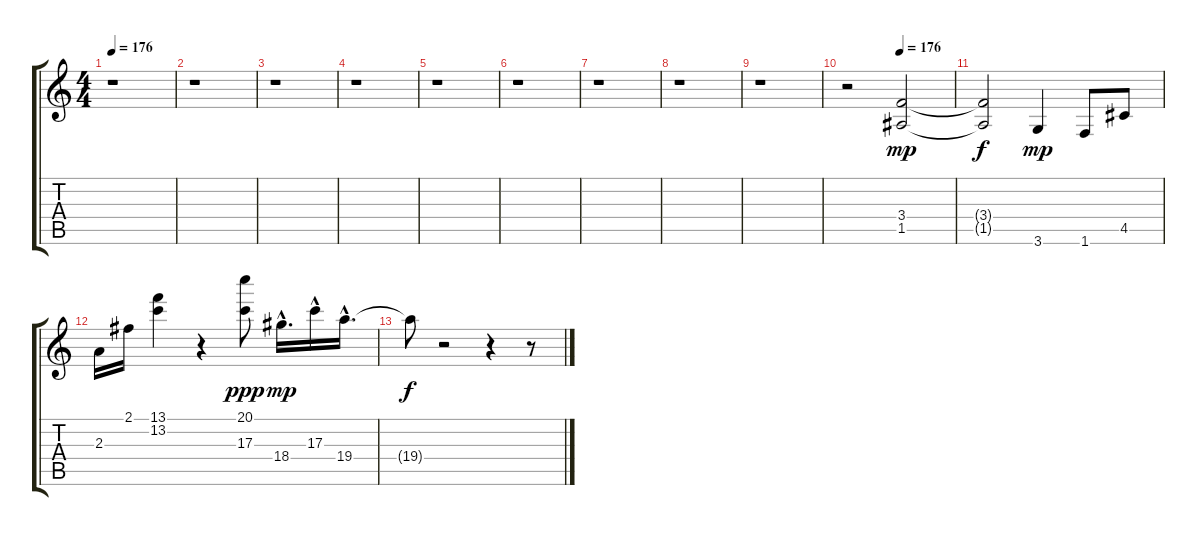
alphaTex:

\track "" {instrument distortionguitar}
\staff {score tabs}
\tuning (E4 B3 G3 D3 A2 E2) {hide}
\ts (4 4)
\tempo 176
\clef g2
\ks c
r.1{dy mp} |
r.1 |
r.1 |
r.1 |
r.1 |
r.1 |
r.1 |
r.1 |
r.1 |
\tempo (176 0.5)
r.2 (3.4 1.5).2 |
(3.4{t} 1.5{t}).2{dy f} 3.6.4{dy mp} 1.6.8 4.5.8 |
2.3.16 2.1.16 (13.1 13.2).4 r.4 (20.1 17.3).8{dy ppp} 18.4{hac}.16{d dy mp} 17.3{hac}.16 19.4{hac}.16{d} |
19.4{t}.8{dy f} r.2 r.4 r.8
